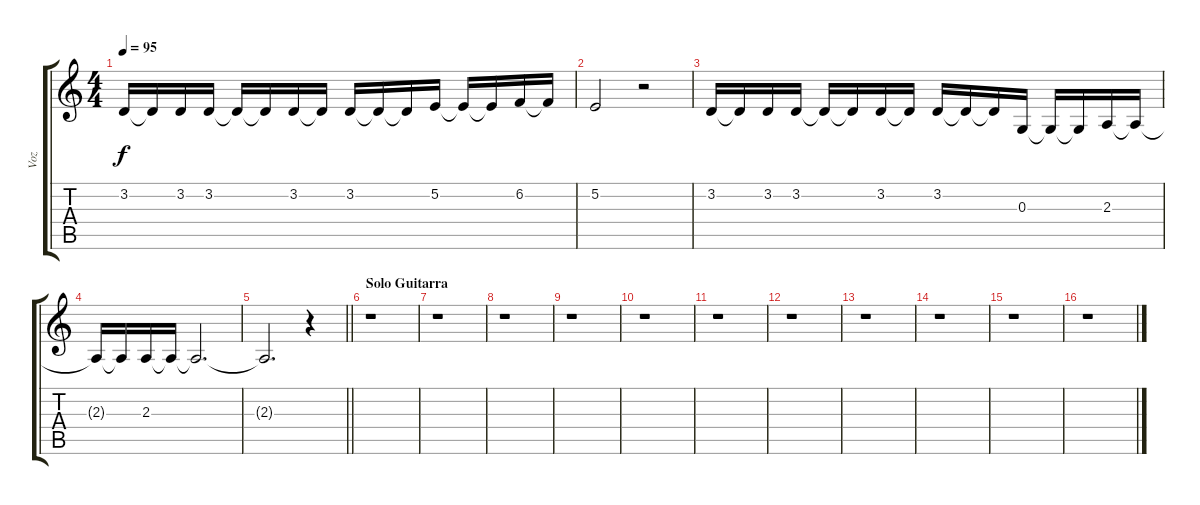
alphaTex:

\track ("Voz" "Voz") {instrument violin}
\staff {score tabs}
\tuning (E4 B3 G3 D3 A2 E2) {hide}
\ts (4 4)
\tempo 95
\clef g2
\ks c
3.2.16{dy f} 3.2{t}.16 3.2.16 3.2.16 3.2{t}.16 3.2{t}.16 3.2.16 3.2{t}.16 3.2.16 3.2{t}.16 3.2{t}.16 5.2.16 5.2{t}.16 5.2{t}.16 6.2.16 6.2{t}.16 |
5.2.2 r.2 |
3.2.16 3.2{t}.16 3.2.16 3.2.16 3.2{t}.16 3.2{t}.16 3.2.16 3.2{t}.16 3.2.16 3.2{t}.16 3.2{t}.16 0.3.16 0.3{t}.16 0.3{t}.16 2.3.16 2.3{t}.16 |
2.3{t}.16 2.3{t}.16 2.3.16 2.3{t}.16 2.3{t}.2{d} |
\barLineRight lightlight
2.3{t}.2{d} r.4 |
\section ("" "Solo Guitarra")
r.1 |
r.1 |
r.1 |
r.1 |
r.1 |
r.1 |
r.1 |
r.1 |
r.1 |
r.1 |
r.1
